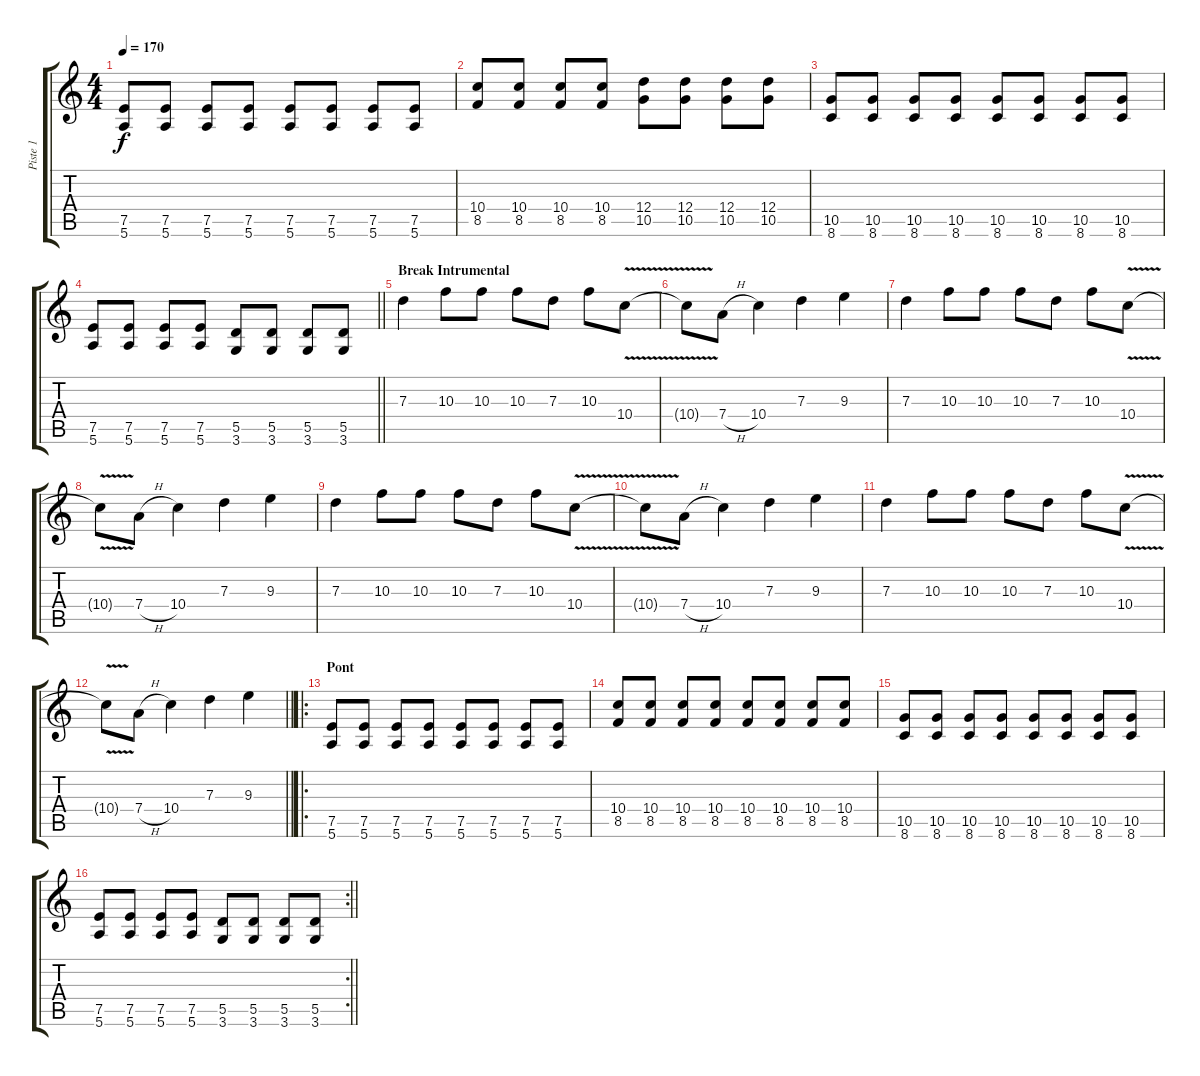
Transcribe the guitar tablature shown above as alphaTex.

\track ("Piste 1" "Piste 1") {instrument acousticguitarsteel}
\staff {score tabs}
\tuning (E4 B3 G3 D3 A2 E2) {hide}
\ts (4 4)
\tempo 170
\clef g2
\ks c
(7.5 5.6).8{dy f} (7.5 5.6).8 (7.5 5.6).8 (7.5 5.6).8 (7.5 5.6).8 (7.5 5.6).8 (7.5 5.6).8 (7.5 5.6).8 |
(10.4 8.5).8 (10.4 8.5).8 (10.4 8.5).8 (10.4 8.5).8 (12.4 10.5).8 (12.4 10.5).8 (12.4 10.5).8 (12.4 10.5).8 |
(10.5 8.6).8 (10.5 8.6).8 (10.5 8.6).8 (10.5 8.6).8 (10.5 8.6).8 (10.5 8.6).8 (10.5 8.6).8 (10.5 8.6).8 |
\barLineRight lightlight
(7.5 5.6).8 (7.5 5.6).8 (7.5 5.6).8 (7.5 5.6).8 (5.5 3.6).8 (5.5 3.6).8 (5.5 3.6).8 (5.5 3.6).8 |
\section ("" "Break Intrumental")
7.3.4 10.3.8 10.3.8 10.3.8 7.3.8 10.3.8 10.4{v}.8 |
10.4{t}.8 7.4{h}.8 10.4.4 7.3.4 9.3.4 |
7.3.4 10.3.8 10.3.8 10.3.8 7.3.8 10.3.8 10.4{v}.8 |
10.4{t}.8 7.4{h}.8 10.4.4 7.3.4 9.3.4 |
7.3.4 10.3.8 10.3.8 10.3.8 7.3.8 10.3.8 10.4{v}.8 |
10.4{t}.8 7.4{h}.8 10.4.4 7.3.4 9.3.4 |
7.3.4 10.3.8 10.3.8 10.3.8 7.3.8 10.3.8 10.4{v}.8 |
\barLineRight lightlight
10.4{t}.8 7.4{h}.8 10.4.4 7.3.4 9.3.4 |
\ro
\section ("" "Pont")
(7.5 5.6).8 (7.5 5.6).8 (7.5 5.6).8 (7.5 5.6).8 (7.5 5.6).8 (7.5 5.6).8 (7.5 5.6).8 (7.5 5.6).8 |
(10.4 8.5).8 (10.4 8.5).8 (10.4 8.5).8 (10.4 8.5).8 (10.4 8.5).8 (10.4 8.5).8 (10.4 8.5).8 (10.4 8.5).8 |
(10.5 8.6).8 (10.5 8.6).8 (10.5 8.6).8 (10.5 8.6).8 (10.5 8.6).8 (10.5 8.6).8 (10.5 8.6).8 (10.5 8.6).8 |
\rc 2
\barLineRight lightlight
(7.5 5.6).8 (7.5 5.6).8 (7.5 5.6).8 (7.5 5.6).8 (5.5 3.6).8 (5.5 3.6).8 (5.5 3.6).8 (5.5 3.6).8
